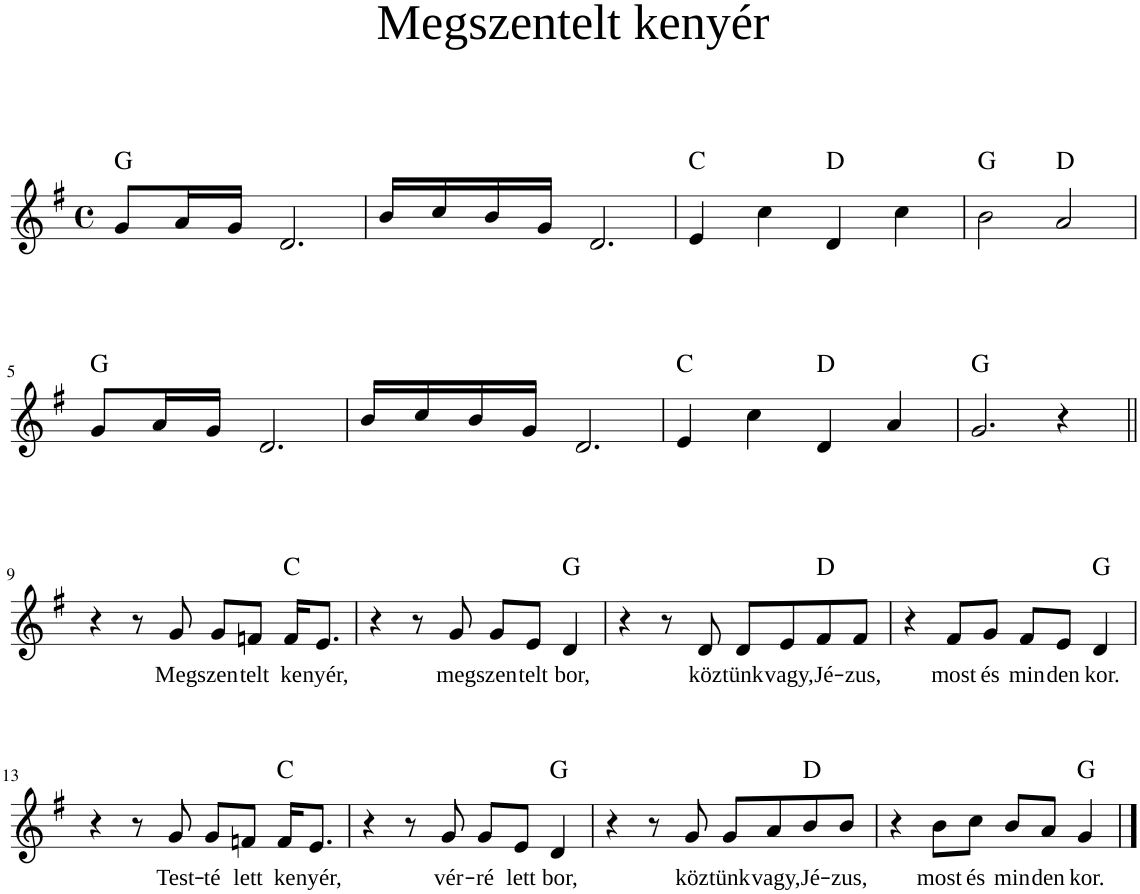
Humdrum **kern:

**kern	**text	**harte
*part1	*part1	*part1
*staff1	*staff1	*
*I"Piano	*	*
*I'Pno	*	*
*clefG2	*	*
*k[f#]	*	*
*M4/4	*	*
*met(c)	*	*
=1	=1	=1
8g/L	.	G:maj
16a/L	.	.
16g/JJ	.	.
2.d/	.	.
=2	=2	=2
16b/LL	.	.
16cc/	.	.
16b/	.	.
16g/JJ	.	.
2.d/	.	.
=3	=3	=3
4e/	.	C:maj
4cc\	.	.
4d/	.	D:maj
4cc\	.	.
=4	=4	=4
2b\	.	G:maj
2a/	.	D:maj
!!LO:LB:g=z
=5	=5	=5
8g/L	.	G:maj
16a/L	.	.
16g/JJ	.	.
2.d/	.	.
=6	=6	=6
16b/LL	.	.
16cc/	.	.
16b/	.	.
16g/JJ	.	.
2.d/	.	.
=7	=7	=7
4e/	.	C:maj
4cc\	.	.
4d/	.	D:maj
4a/	.	.
=8	=8	=8
2.g/	.	G:maj
4r	.	.
!!LO:LB:g=z
=9||	=9||	=9||
4r	.	.
8r	.	.
!	!LO:LY:b	!
8g/	Meg-	.
!	!LO:LY:b	!
8g/L	-szen-	.
!	!LO:LY:b	!
8fn/J	-telt	.
!	!LO:LY:b	!
16f/KL	ke-	C:maj
!	!LO:LY:b	!
8.e/J	-nyér,	.
=10	=10	=10
4r	.	.
8r	.	.
!	!LO:LY:b	!
8g/	meg	.
!	!LO:LY:b	!
8g/L	szen-	.
!	!LO:LY:b	!
8e/J	-telt	.
!	!LO:LY:b	!
4d/	bor,	G:maj
=11	=11	=11
4r	.	.
8r	.	.
!	!LO:LY:b	!
8d/	köz-	.
!	!LO:LY:b	!
8d/L	-tünk	.
!	!LO:LY:b	!
8e/	vagy,	.
!	!LO:LY:b	!
8f#/	Jé-	D:maj
!	!LO:LY:b	!
8f#/J	-zus,	.
=12	=12	=12
4r	.	.
!	!LO:LY:b	!
8f#/L	most	.
!	!LO:LY:b	!
8g/J	és	.
!	!LO:LY:b	!
8f#/L	min-	.
!	!LO:LY:b	!
8e/J	-den-	.
!	!LO:LY:b	!
4d/	-kor.	G:maj
!!LO:LB:g=z
=13	=13	=13
4r	.	.
8r	.	.
!	!LO:LY:b	!
8g/	Test-	.
!	!LO:LY:b	!
8g/L	-té	.
!	!LO:LY:b	!
8fn/J	lett	.
!	!LO:LY:b	!
16f/KL	ke-	C:maj
!	!LO:LY:b	!
8.e/J	-nyér,	.
=14	=14	=14
4r	.	.
8r	.	.
!	!LO:LY:b	!
8g/	vér-	.
!	!LO:LY:b	!
8g/L	-ré	.
!	!LO:LY:b	!
8e/J	lett	.
!	!LO:LY:b	!
4d/	bor,	G:maj
=15	=15	=15
4r	.	.
8r	.	.
!	!LO:LY:b	!
8g/	köz-	.
!	!LO:LY:b	!
8g/L	-tünk	.
!	!LO:LY:b	!
8a/	vagy,	.
!	!LO:LY:b	!
8b/	Jé-	D:maj
!	!LO:LY:b	!
8b/J	-zus,	.
=16	=16	=16
4r	.	.
!	!LO:LY:b	!
8b\L	most	.
!	!LO:LY:b	!
8cc\J	és	.
!	!LO:LY:b	!
8b/L	min-	.
!	!LO:LY:b	!
8a/J	-den-	.
!	!LO:LY:b	!
4g/	-kor.	G:maj
==	==	==
*-	*-	*-
